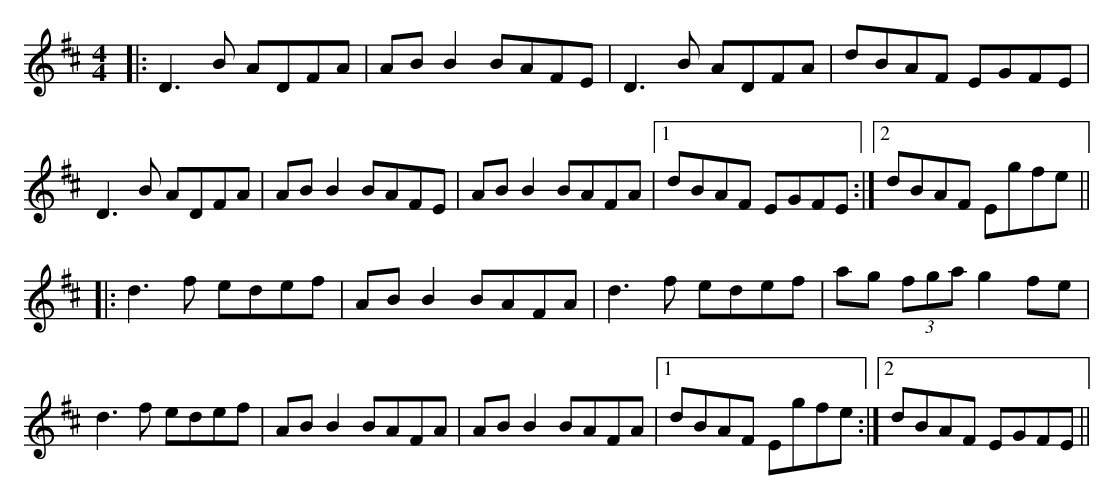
X:1
M:4/4
K:D
|:D3 B ADFA|AB B2 BAFE|D3 B ADFA|dBAF EGFE|
D3 B ADFA|AB B2 BAFE|AB B2 BAFA|1 dBAF EGFE:|2 dBAF Egfe||
|:d3 f edef|AB B2 BAFA|d3 f edef|ag (3fga g2 fe|
d3 f edef|AB B2 BAFA|AB B2 BAFA|1 dBAF Egfe:|2 dBAF EGFE||
